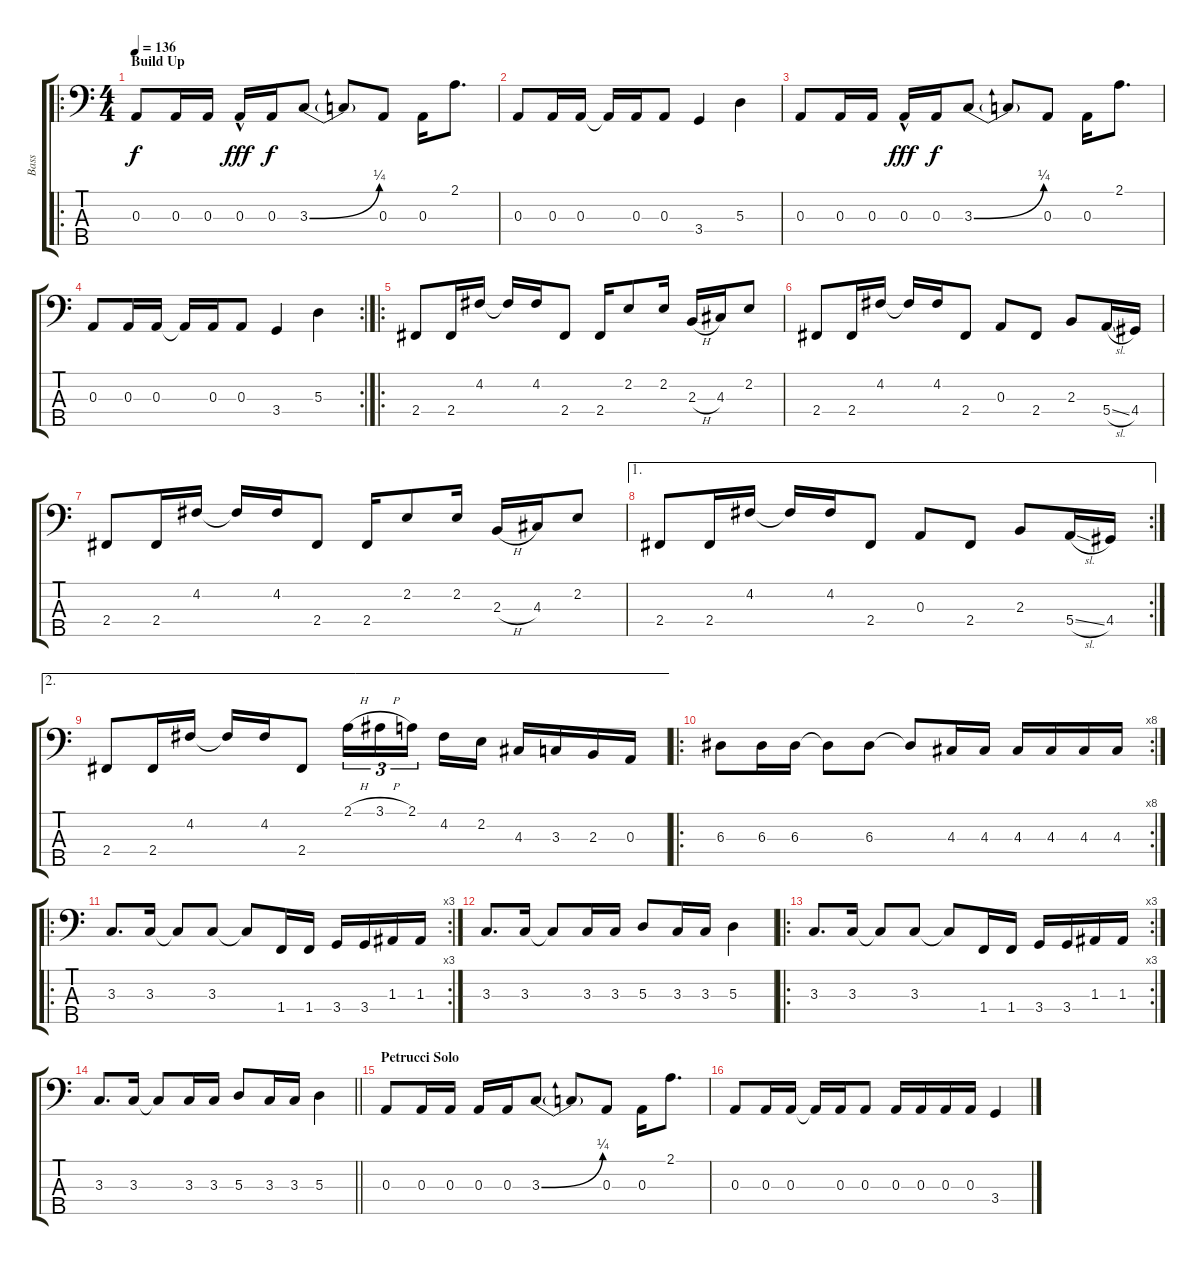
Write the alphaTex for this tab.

\track ("Bass" "Bass") {instrument electricbassfinger}
\staff {score tabs}
\tuning (G2 D2 A1 E1 B0) {hide}
\ro
\ts (4 4)
\section ("" "Build Up")
\tempo 136
\clef f4
\ks c
0.3.8{dy f} 0.3.16 0.3.16 0.3{hac}.16{dy fff} 0.3.16{dy f} 3.3{be (bend 0 0 60 1)}.8 3.3{t}.8 0.3.8 0.3.16 2.1.8{d} |
0.3.8 0.3.16 0.3.16 0.3{t}.16 0.3.16 0.3.8 3.4.4 5.3.4 |
0.3.8 0.3.16 0.3.16 0.3{hac}.16{dy fff} 0.3.16{dy f} 3.3{be (bend 0 0 60 1)}.8 3.3{t}.8 0.3.8 0.3.16 2.1.8{d} |
\rc 2
0.3.8 0.3.16 0.3.16 0.3{t}.16 0.3.16 0.3.8 3.4.4 5.3.4 |
\ro
2.4.8 2.4.16 4.2.16 4.2{t}.16 4.2.16 2.4.8 2.4.16 2.2.8 2.2.16 2.3{h}.16 4.3.16 2.2.8 |
2.4.8 2.4.16 4.2.16 4.2{t}.16 4.2.16 2.4.8 0.3.8 2.4.8 2.3.8 5.4{sl}.16 4.4.16 |
2.4.8 2.4.16 4.2.16 4.2{t}.16 4.2.16 2.4.8 2.4.16 2.2.8 2.2.16 2.3{h}.16 4.3.16 2.2.8 |
\ae 1
\rc 2
2.4.8 2.4.16 4.2.16 4.2{t}.16 4.2.16 2.4.8 0.3.8 2.4.8 2.3.8 5.4{sl}.16 4.4.16 |
\ae 2
2.4.8 2.4.16 4.2.16 4.2{t}.16 4.2.16 2.4.8 2.1{h}.16{tu (3 2)} 3.1{h}.16{tu (3 2)} 2.1.16{tu (3 2) beam splitsecondary} 4.2.16 2.2.16 4.3.16 3.3.16 2.3.16 0.3.16 |
\ro
\rc 8
6.3.8 6.3.16 6.3.16 6.3{t}.8 6.3.8 6.3{t}.8 4.3.16 4.3.16 4.3.16 4.3.16 4.3.16 4.3.16 |
\ro
\rc 3
3.3.8{d} 3.3.16 3.3{t}.8 3.3.8 3.3{t}.8 1.4.16 1.4.16 3.4.16 3.4.16 1.3.16 1.3.16 |
3.3.8{d} 3.3.16 3.3{t}.8 3.3.16 3.3.16 5.3.8 3.3.16 3.3.16 5.3.4 |
\ro
\rc 3
3.3.8{d} 3.3.16 3.3{t}.8 3.3.8 3.3{t}.8 1.4.16 1.4.16 3.4.16 3.4.16 1.3.16 1.3.16 |
\barLineRight lightlight
3.3.8{d} 3.3.16 3.3{t}.8 3.3.16 3.3.16 5.3.8 3.3.16 3.3.16 5.3.4 |
\section ("" "Petrucci Solo")
0.3.8 0.3.16 0.3.16 0.3.16 0.3.16 3.3{be (bend 0 0 60 1)}.8 3.3{t}.8 0.3.8 0.3.16 2.1.8{d} |
0.3.8 0.3.16 0.3.16 0.3{t}.16 0.3.16 0.3.8 0.3.16 0.3.16 0.3.16 0.3.16 3.4.4
